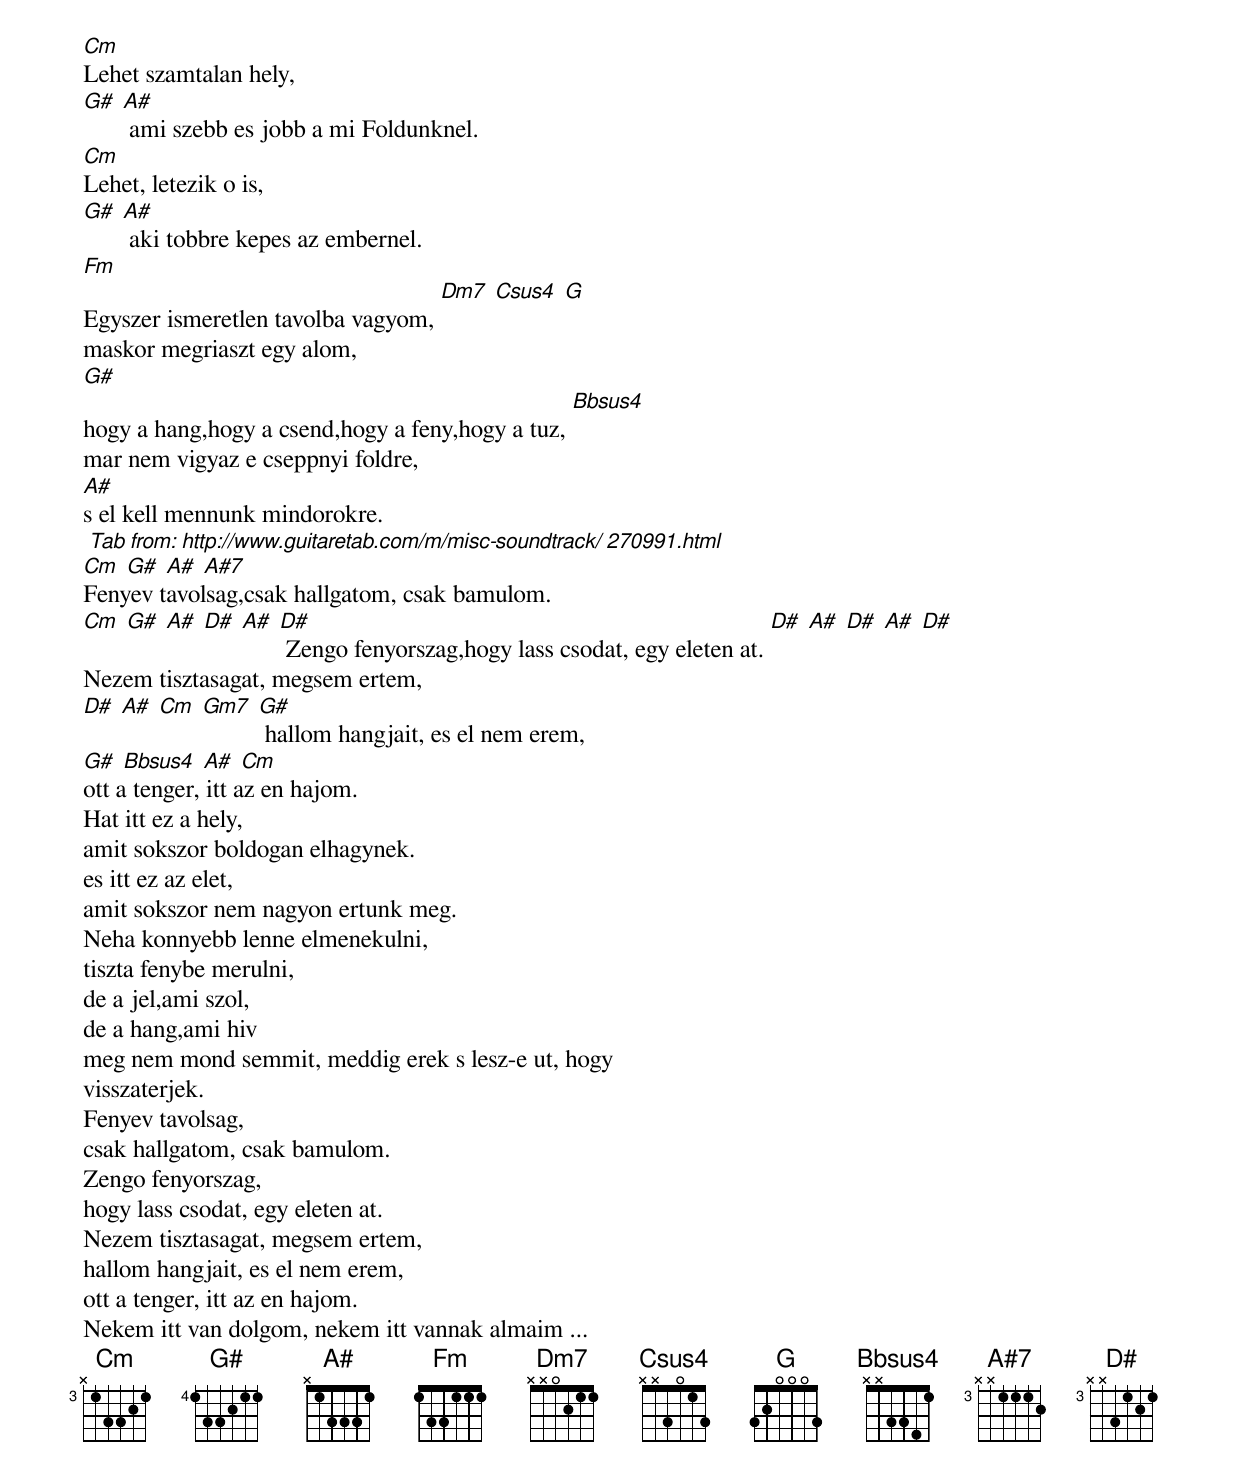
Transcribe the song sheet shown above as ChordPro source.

[Cm]
Lehet szamtalan hely,
[G#] [A#] ami szebb es jobb a mi Foldunknel.
[Cm]
Lehet, letezik o is,
[G#] [A#] aki tobbre kepes az embernel.
[Fm]
Egyszer ismeretlen tavolba vagyom, [Dm7] [Csus4] [G]
maskor megriaszt egy alom,
[G#]
hogy a hang,hogy a csend,hogy a feny,hogy a tuz, [Bbsus4]
mar nem vigyaz e cseppnyi foldre,
[A#]
s el kell mennunk mindorokre.
[ Tab from: http://www.guitaretab.com/m/misc-soundtrack/ 270991.html ]
[Cm] [G#] [A#] [A#7]
Fenyev tavolsag,csak hallgatom, csak bamulom.
[Cm] [G#] [A#] [D#] [A#] [D#] Zengo fenyorszag,hogy lass csodat, egy eleten at. [D#] [A#] [D#] [A#] [D#]
Nezem tisztasagat, megsem ertem,
[D#] [A#] [Cm] [Gm7] [G#] hallom hangjait, es el nem erem,
[G#] [Bbsus4] [A#] [Cm]
ott a tenger, itt az en hajom.
Hat itt ez a hely,
amit sokszor boldogan elhagynek.
es itt ez az elet,
amit sokszor nem nagyon ertunk meg.
Neha konnyebb lenne elmenekulni,
tiszta fenybe merulni,
de a jel,ami szol,
de a hang,ami hiv
meg nem mond semmit, meddig erek s lesz-e ut, hogy
visszaterjek.
Fenyev tavolsag,
csak hallgatom, csak bamulom.
Zengo fenyorszag,
hogy lass csodat, egy eleten at.
Nezem tisztasagat, megsem ertem,
hallom hangjait, es el nem erem,
ott a tenger, itt az en hajom.
Nekem itt van dolgom, nekem itt vannak almaim ...
